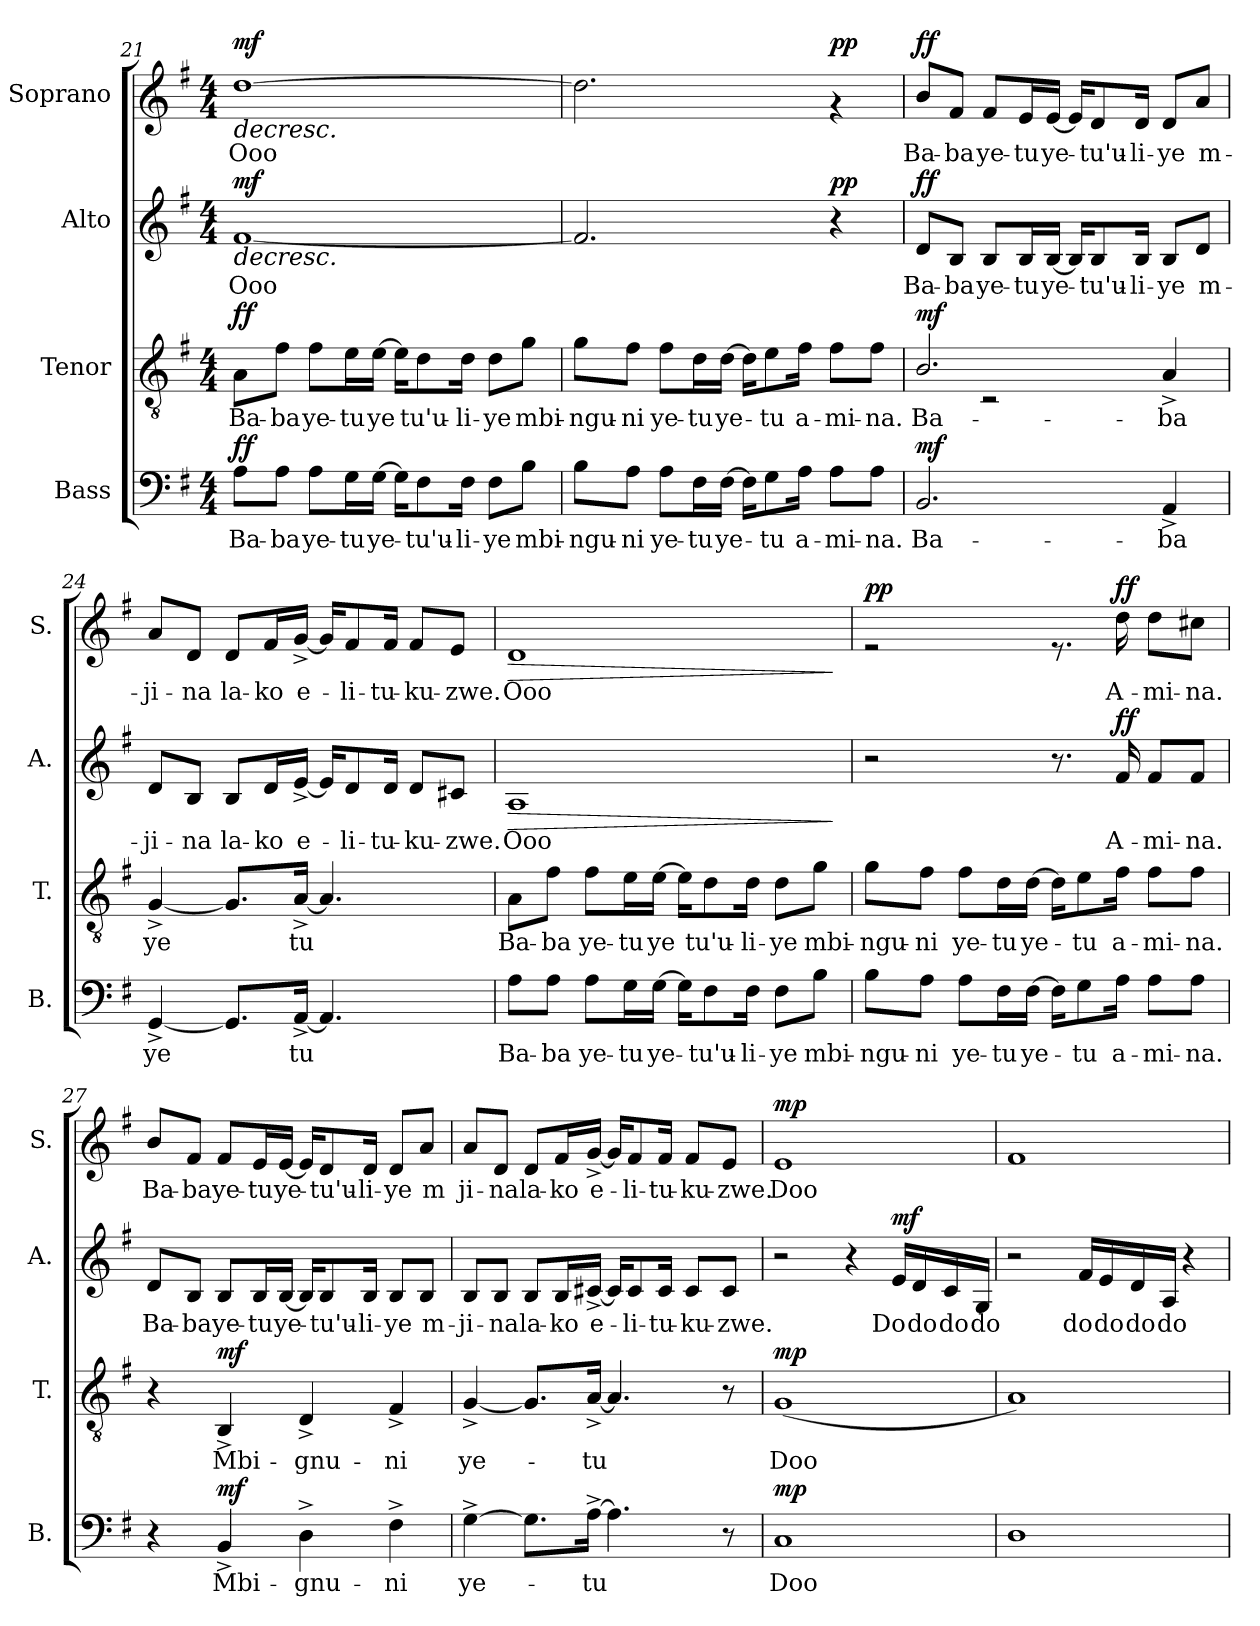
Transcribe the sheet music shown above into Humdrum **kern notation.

**kern	**text	**dynam	**kern	**text	**dynam	**kern	**text	**dynam	**kern	**text	**dynam
*part4	*part4	*part4	*part3	*part3	*part3	*part2	*part2	*part2	*part1	*part1	*part1
*staff4	*staff4	*staff4	*staff3	*staff3	*staff3	*staff2	*staff2	*staff2	*staff1	*staff1	*staff1
*I"Bass	*	*	*I"Tenor	*	*	*I"Alto	*	*	*I"Soprano	*	*
*I'B.	*	*	*I'T.	*	*	*I'A.	*	*	*I'S.	*	*
*clefF4	*	*	*clefGv2	*	*	*clefG2	*	*	*clefG2	*	*
*k[f#]	*	*	*k[f#]	*	*	*k[f#]	*	*	*k[f#]	*	*
*M4/4	*	*	*M4/4	*	*	*M4/4	*	*	*M4/4	*	*
=21	=21	=21	=21	=21	=21	=21	=21	=21	=21	=21	=21
!	!LO:LY:b	!LO:DY:a	!	!LO:LY:b	!LO:DY:a	!	!LO:LY:b	!LO:HP:b	!	!LO:LY:b	!LO:HP:b
!	!	!	!	!	!	!	!	!LO:DY:n=1:a	!	!	!LO:DY:n=1:a
8A\L	Ba-	ff	8A\L	Ba-	ff	[1f#	Ooo	> mf	[1dd	Ooo	> mf
!	!LO:LY:b	!	!	!LO:LY:b	!	!	!	!	!	!	!
8A\J	-ba	.	8f#\J	-ba	.	.	.	.	.	.	.
!	!LO:LY:b	!	!	!LO:LY:b	!	!	!	!	!	!	!
8A\L	ye-	.	8f#\L	ye-	.	.	.	.	.	.	.
!	!LO:LY:b	!	!	!LO:LY:b	!	!	!	!	!	!	!
16G\L	-tu	.	16e\L	-tu	.	.	.	.	.	.	.
!	!LO:LY:b	!	!	!LO:LY:b	!	!	!	!	!	!	!
[16G\JJ	ye-	.	[16e\JJ	ye	.	.	.	.	.	.	.
16G\KL]	.	.	16e\KL]	.	.	.	.	.	.	.	.
!	!LO:LY:b	!	!	!LO:LY:b	!	!	!	!	!	!	!
8F#\	-tu'u-	.	8d\	tu'u-	.	.	.	.	.	.	.
!	!LO:LY:b	!	!	!LO:LY:b	!	!	!	!	!	!	!
16F#\Jk	-li-	.	16d\Jk	-li-	.	.	.	.	.	.	.
!	!LO:LY:b	!	!	!LO:LY:b	!	!	!	!	!	!	!
8F#\L	-ye	.	8d\L	-ye	.	.	.	.	.	.	.
!	!LO:LY:b	!	!	!LO:LY:b	!	!	!	!	!	!	!
8B\J	mbi-	.	8g\J	mbi-	.	.	.	.	.	.	.
!!LO:PB:g=z
=22	=22	=22	=22	=22	=22	=22	=22	=22	=22	=22	=22
!	!LO:LY:b	!	!	!LO:LY:b	!	!	!	!	!	!	!
8B\L	-ngu-	.	8g\L	-ngu-	.	2.f#/]	.	.	2.dd\]	.	.
!	!LO:LY:b	!	!	!LO:LY:b	!	!	!	!	!	!	!
8A\J	-ni	.	8f#\J	-ni	.	.	.	.	.	.	.
!	!LO:LY:b	!	!	!LO:LY:b	!	!	!	!	!	!	!
8A\L	ye-	.	8f#\L	ye-	.	.	.	.	.	.	.
!	!LO:LY:b	!	!	!LO:LY:b	!	!	!	!	!	!	!
16F#\L	-tu	.	16d\L	-tu	.	.	.	.	.	.	.
!	!LO:LY:b	!	!	!LO:LY:b	!	!	!	!	!	!	!
[16F#\JJ	ye-	.	[16d\JJ	ye-	.	.	.	.	.	.	.
16F#\KL]	.	.	16d\KL]	.	.	.	.	.	.	.	.
!	!LO:LY:b	!	!	!LO:LY:b	!	!	!	!	!	!	!
8G\	tu	.	8e\	-tu	.	.	.	.	.	.	.
!	!LO:LY:b	!	!	!LO:LY:b	!	!	!	!	!	!	!
16A\Jk	a-	.	16f#\Jk	a-	.	.	.	.	.	.	.
!	!LO:LY:b	!	!	!LO:LY:b	!	!	!	!LO:DY:a	!	!	!LO:DY:a
8A\L	-mi-	.	8f#\L	-mi-	.	4r	.	pp	4rg	.	pp
!	!LO:LY:b	!	!	!LO:LY:b	!	!	!	!	!	!	!
8A\J	-na.	.	8f#\J	-na.	.	.	.	.	.	.	.
.	.	.	.	.	.	.	.	]	.	.	]
=23	=23	=23	=23	=23	=23	=23	=23	=23	=23	=23	=23
!	!LO:LY:b	!LO:DY:a	!	!LO:LY:b	!LO:DY:a	!	!LO:LY:b	!LO:DY:a	!	!LO:LY:b	!LO:DY:a
*	*	*	*^	*	*	*	*	*	*	*	*
2.BB/	Ba-	mf	2.B/	4ryy	Ba-	mf	8d/L	Ba-	ff	8b/L	Ba-	ff
!	!	!	!	!	!	!	!	!LO:LY:b	!	!	!LO:LY:b	!
.	.	.	.	.	.	.	8B/J	-ba	.	8f#/J	-ba	.
!	!	!	!	!	!	!	!	!LO:LY:b	!	!	!LO:LY:b	!
.	.	.	.	2r	.	.	8B/L	ye-	.	8f#/L	ye-	.
!	!	!	!	!	!	!	!	!LO:LY:b	!	!	!LO:LY:b	!
.	.	.	.	.	.	.	16B/L	-tu	.	16e/L	-tu	.
!	!	!	!	!	!	!	!	!LO:LY:b	!	!	!LO:LY:b	!
.	.	.	.	.	.	.	[16B/JJ	ye-	.	[16e/JJ	ye-	.
.	.	.	.	.	.	.	16B/KL]	.	.	16e/KL]	.	.
!	!	!	!	!	!	!	!	!LO:LY:b	!	!	!LO:LY:b	!
.	.	.	.	.	.	.	8B/	-tu'u-	.	8d/	-tu'u-	.
!	!	!	!	!	!	!	!	!LO:LY:b	!	!	!LO:LY:b	!
.	.	.	.	.	.	.	16B/Jk	-li-	.	16d/Jk	-li-	.
!	!LO:LY:b	!	!	!	!LO:LY:b	!	!	!LO:LY:b	!	!	!LO:LY:b	!
4AA^/	-ba	.	4A^/	4ryy	-ba	.	8B/L	-ye	.	8d/L	-ye	.
!	!	!	!	!	!	!	!	!LO:LY:b	!	!	!LO:LY:b	!
.	.	.	.	.	.	.	8d/J	m-	.	8a/J	m-	.
*	*	*	*v	*v	*	*	*	*	*	*	*	*
=24	=24	=24	=24	=24	=24	=24	=24	=24	=24	=24	=24
!	!LO:LY:b	!	!	!LO:LY:b	!	!	!LO:LY:b	!	!	!LO:LY:b	!
[4GG^/	-ye	.	[4G^/	ye	.	8d/L	-ji-	.	8a/L	-ji-	.
!	!	!	!	!	!	!	!LO:LY:b	!	!	!LO:LY:b	!
.	.	.	.	.	.	8B/J	-na	.	8d/J	-na	.
!	!	!	!	!	!	!	!LO:LY:b	!	!	!LO:LY:b	!
8.GG/L]	.	.	8.G/L]	.	.	8B/L	la-	.	8d/L	la-	.
!	!	!	!	!	!	!	!LO:LY:b	!	!	!LO:LY:b	!
.	.	.	.	.	.	16d/L	-ko	.	16f#/L	-ko	.
!	!LO:LY:b	!	!	!LO:LY:b	!	!	!LO:LY:b	!	!	!LO:LY:b	!
[16AA^/Jk	tu	.	[16A^/Jk	tu	.	[16e^/JJ	e-	.	[16g^/JJ	e-	.
!	!	!	!	!LO:LY:b	!	!	!	!	!	!	!
4.AA/]	.	.	4.A/]	.	.	16e/KL]	.	.	16g/KL]	.	.
!	!	!	!	!	!	!	!LO:LY:b	!	!	!LO:LY:b	!
.	.	.	.	.	.	8d/	-li-	.	8f#/	-li-	.
!	!	!	!	!	!	!	!LO:LY:b	!	!	!LO:LY:b	!
.	.	.	.	.	.	16d/Jk	-tu-	.	16f#/Jk	-tu-	.
!	!	!	!	!	!	!	!LO:LY:b	!	!	!LO:LY:b	!
.	.	.	.	.	.	8d/L	-ku-	.	8f#/L	-ku-	.
!	!	!	!	!	!	!	!LO:LY:b	!	!	!LO:LY:b	!
8ryy	.	.	8ryy	.	.	8c#X/J	-zwe.	.	8e/J	-zwe.	.
!!LO:LB:g=z
=25	=25	=25	=25	=25	=25	=25	=25	=25	=25	=25	=25
!	!LO:LY:b	!	!	!LO:LY:b	!	!	!LO:LY:b	!LO:HP:b	!	!LO:LY:b	!LO:HP:b
8A\L	Ba-	.	8A\L	Ba-	.	1A	Ooo	>	1d	Ooo	>
!	!LO:LY:b	!	!	!LO:LY:b	!	!	!	!	!	!	!
8A\J	-ba	.	8f#\J	-ba	.	.	.	.	.	.	.
!	!LO:LY:b	!	!	!LO:LY:b	!	!	!	!	!	!	!
8A\L	ye-	.	8f#\L	ye-	.	.	.	.	.	.	.
!	!LO:LY:b	!	!	!LO:LY:b	!	!	!	!	!	!	!
16G\L	-tu	.	16e\L	-tu	.	.	.	.	.	.	.
!	!LO:LY:b	!	!	!LO:LY:b	!	!	!	!	!	!	!
[16G\JJ	ye-	.	[16e\JJ	ye	.	.	.	.	.	.	.
16G\KL]	.	.	16e\KL]	.	.	.	.	.	.	.	.
!	!LO:LY:b	!	!	!LO:LY:b	!	!	!	!	!	!	!
8F#\	-tu'u-	.	8d\	tu'u-	.	.	.	.	.	.	.
!	!LO:LY:b	!	!	!LO:LY:b	!	!	!	!	!	!	!
16F#\Jk	-li-	.	16d\Jk	-li-	.	.	.	.	.	.	.
!	!LO:LY:b	!	!	!LO:LY:b	!	!	!	!	!	!	!
8F#\L	-ye	.	8d\L	-ye	.	.	.	.	.	.	.
!	!LO:LY:b	!	!	!LO:LY:b	!	!	!	!	!	!	!
8B\J	mbi-	.	8g\J	mbi-	.	.	.	.	.	.	.
.	.	.	.	.	.	.	.	]	.	.	]
=26	=26	=26	=26	=26	=26	=26	=26	=26	=26	=26	=26
!	!LO:LY:b	!	!	!LO:LY:b	!	!	!	!	!	!	!LO:DY:b
8B\L	-ngu-	.	8g\L	-ngu-	.	2r	.	.	2re	.	pp
!	!LO:LY:b	!	!	!LO:LY:b	!	!	!	!	!	!	!
8A\J	-ni	.	8f#\J	-ni	.	.	.	.	.	.	.
!	!LO:LY:b	!	!	!LO:LY:b	!	!	!	!	!	!	!
8A\L	ye-	.	8f#\L	ye-	.	.	.	.	.	.	.
!	!LO:LY:b	!	!	!LO:LY:b	!	!	!	!	!	!	!
16F#\L	-tu	.	16d\L	-tu	.	.	.	.	.	.	.
!	!LO:LY:b	!	!	!LO:LY:b	!	!	!	!	!	!	!
[16F#\JJ	ye-	.	[16d\JJ	ye-	.	.	.	.	.	.	.
16F#\KL]	.	.	16d\KL]	.	.	8.r	.	.	8.re	.	.
!	!LO:LY:b	!	!	!LO:LY:b	!	!	!	!	!	!	!
8G\	tu	.	8e\	-tu	.	.	.	.	.	.	.
!	!LO:LY:b	!	!	!LO:LY:b	!	!	!LO:LY:b	!LO:DY:a	!	!LO:LY:b	!LO:DY:a
16A\Jk	a-	.	16f#\Jk	a-	.	16f#/	A-	ff	16dd\	A-	ff
!	!LO:LY:b	!	!	!LO:LY:b	!	!	!LO:LY:b	!	!	!LO:LY:b	!
8A\L	-mi-	.	8f#\L	-mi-	.	8f#/L	-mi-	.	8dd\L	-mi-	.
!	!LO:LY:b	!	!	!LO:LY:b	!	!	!LO:LY:b	!	!	!LO:LY:b	!
8A\J	-na.	.	8f#\J	-na.	.	8f#/J	-na.	.	8cc#X\J	-na.	.
=27	=27	=27	=27	=27	=27	=27	=27	=27	=27	=27	=27
!	!	!	!	!	!	!	!LO:LY:b	!	!	!LO:LY:b	!
4r	.	.	4r	.	.	8d/L	Ba-	.	8b/L	Ba-	.
!	!	!	!	!	!	!	!LO:LY:b	!	!	!LO:LY:b	!
.	.	.	.	.	.	8B/J	-ba	.	8f#/J	-ba	.
!	!LO:LY:b	!LO:DY:a	!	!LO:LY:b	!LO:DY:a	!	!LO:LY:b	!	!	!LO:LY:b	!
4BB^/	-Mbi-	mf	4BB^/	Mbi-	mf	8B/L	ye-	.	8f#/L	ye-	.
!	!	!	!	!	!	!	!LO:LY:b	!	!	!LO:LY:b	!
.	.	.	.	.	.	16B/L	-tu	.	16e/L	-tu	.
!	!	!	!	!	!	!	!LO:LY:b	!	!	!LO:LY:b	!
.	.	.	.	.	.	[16B/JJ	ye-	.	[16e/JJ	ye-	.
!	!LO:LY:b	!	!	!LO:LY:b	!	!	!	!	!	!	!
4D^\	-gnu-	.	4D^/	-gnu-	.	16B/KL]	.	.	16e/KL]	.	.
!	!	!	!	!	!	!	!LO:LY:b	!	!	!LO:LY:b	!
.	.	.	.	.	.	8B/	-tu'u-	.	8d/	-tu'u-	.
!	!	!	!	!	!	!	!LO:LY:b	!	!	!LO:LY:b	!
.	.	.	.	.	.	16B/Jk	-li-	.	16d/Jk	li-	.
!	!LO:LY:b	!	!	!LO:LY:b	!	!	!LO:LY:b	!	!	!LO:LY:b	!
4F#^\	-ni	.	4F#^/	-ni	.	8B/L	-ye	.	8d/L	ye	.
!	!	!	!	!	!	!	!LO:LY:b	!	!	!LO:LY:b	!
.	.	.	.	.	.	8B/J	m-	.	8a/J	m	.
!!LO:LB:g=z
=28	=28	=28	=28	=28	=28	=28	=28	=28	=28	=28	=28
!	!LO:LY:b	!	!	!LO:LY:b	!	!	!LO:LY:b	!	!	!LO:LY:b	!
[4G^\	ye-	.	[4G^/	ye-	.	8B/L	-ji-	.	8a/L	ji-	.
!	!	!	!	!	!	!	!LO:LY:b	!	!	!LO:LY:b	!
.	.	.	.	.	.	8B/J	-na	.	8d/J	na	.
!	!	!	!	!	!	!	!LO:LY:b	!	!	!LO:LY:b	!
8.G\L]	.	.	8.G/L]	.	.	8B/L	la-	.	8d/L	la-	.
!	!	!	!	!	!	!	!LO:LY:b	!	!	!LO:LY:b	!
.	.	.	.	.	.	16B/L	-ko	.	16f#/L	-ko	.
!	!LO:LY:b	!	!	!LO:LY:b	!	!	!LO:LY:b	!	!	!LO:LY:b	!
[16A^\Jk	-tu	.	[16A^/Jk	-tu	.	[16c#X^/JJ	e-	.	[16g^/JJ	e-	.
!	!LO:LY:b	!	!	!	!	!	!	!	!	!	!
4.A\]	.	.	4.A/]	.	.	16c#/KL]	.	.	16g/KL]	.	.
!	!	!	!	!	!	!	!LO:LY:b	!	!	!LO:LY:b	!
.	.	.	.	.	.	8c#/	-li-	.	8f#/	-li-	.
!	!	!	!	!	!	!	!LO:LY:b	!	!	!LO:LY:b	!
.	.	.	.	.	.	16c#/Jk	-tu-	.	16f#/Jk	-tu-	.
!	!	!	!	!	!	!	!LO:LY:b	!	!	!LO:LY:b	!
.	.	.	.	.	.	8c#/L	-ku-	.	8f#/L	-ku-	.
!	!	!	!	!	!	!	!LO:LY:b	!	!	!LO:LY:b	!
8r	.	.	8r	.	.	8c#/J	-zwe.	.	8e/J	-zwe.	.
=29	=29	=29	=29	=29	=29	=29	=29	=29	=29	=29	=29
!	!LO:LY:b	!LO:DY:a	!	!LO:LY:b	!LO:DY:a	!	!	!	!	!LO:LY:b	!LO:DY:a
1C	Doo	mp	(1G	Doo	mp	2r	.	.	1e	Doo	mp
.	.	.	.	.	.	4r	.	.	.	.	.
!	!	!	!	!	!	!	!LO:LY:b	!LO:DY:a	!	!	!
.	.	.	.	.	.	16e/LL	Do	mf	.	.	.
!	!	!	!	!	!	!	!LO:LY:b	!	!	!	!
.	.	.	.	.	.	16d/	do	.	.	.	.
!	!	!	!	!	!	!	!LO:LY:b	!	!	!	!
.	.	.	.	.	.	16c/	do	.	.	.	.
!	!	!	!	!	!	!	!LO:LY:b	!	!	!	!
.	.	.	.	.	.	16G/JJ	do	.	.	.	.
=30	=30	=30	=30	=30	=30	=30	=30	=30	=30	=30	=30
1D	.	.	1A)	.	.	2r	.	.	1f#	.	.
!	!	!	!	!	!	!	!LO:LY:b	!	!	!	!
.	.	.	.	.	.	16f#/LL	do	.	.	.	.
!	!	!	!	!	!	!	!LO:LY:b	!	!	!	!
.	.	.	.	.	.	16e/	do	.	.	.	.
!	!	!	!	!	!	!	!LO:LY:b	!	!	!	!
.	.	.	.	.	.	16d/	do	.	.	.	.
!	!	!	!	!	!	!	!LO:LY:b	!	!	!	!
.	.	.	.	.	.	16A/JJ	do	.	.	.	.
.	.	.	.	.	.	4r	.	.	.	.	.
=	=	=	=	=	=	=	=	=	=	=	=
*-	*-	*-	*-	*-	*-	*-	*-	*-	*-	*-	*-
